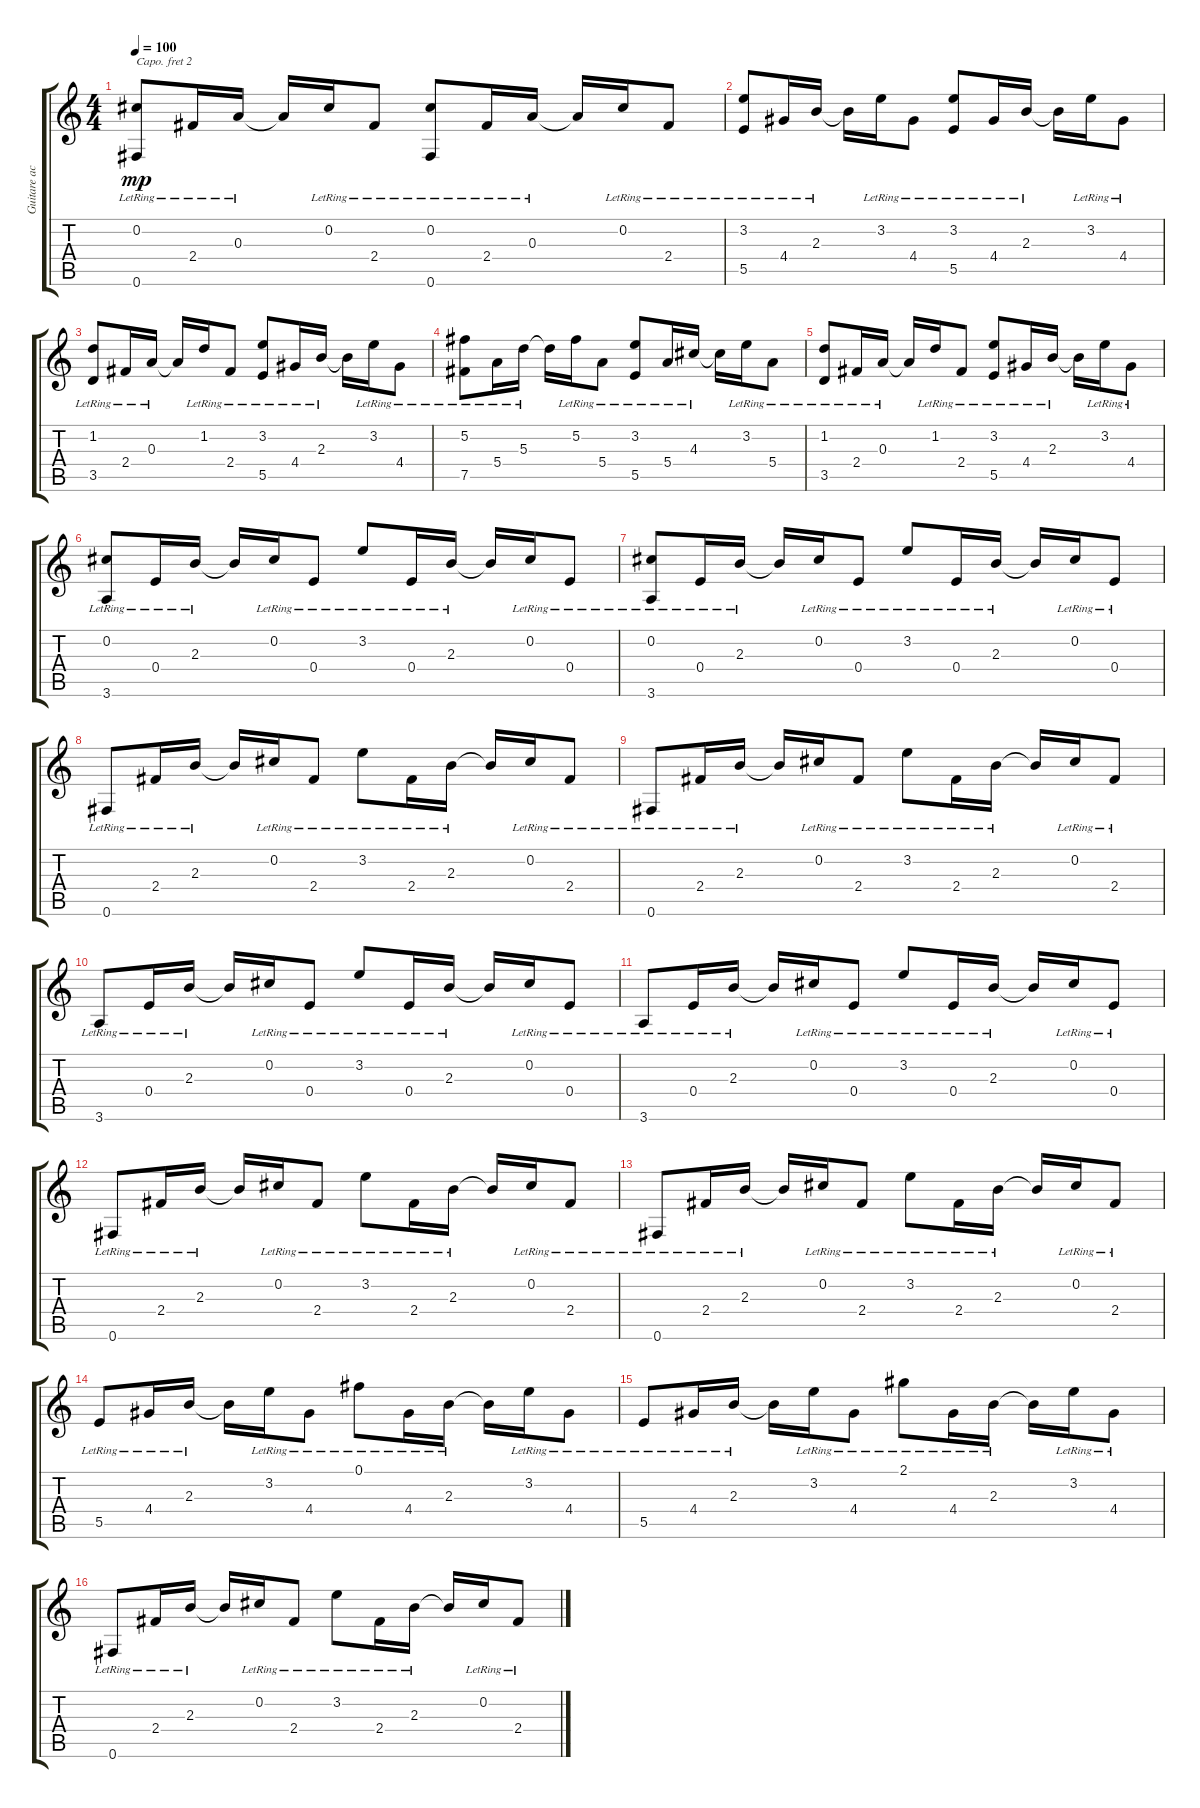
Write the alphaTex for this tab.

\track ("Guitare acc" "Guitare ac") {instrument acousticguitarsteel}
\staff {score tabs}
\capo 2
\tuning (E4 B3 G3 D3 A2 E2) {hide}
\ts (4 4)
\tempo 100
\clef g2
\ks c
(0.2{lr} 0.6{lr}).8{dy mp} 2.4{lr}.16 0.3{lr}.16 0.3{t}.16 0.2{lr}.16 2.4{lr}.8 (0.2{lr} 0.6{lr}).8 2.4{lr}.16 0.3{lr}.16 0.3{t}.16 0.2{lr}.16 2.4{lr}.8 |
(3.2{lr} 5.5{lr}).8 4.4{lr}.16 2.3{lr}.16 2.3{t}.16 3.2{lr}.16 4.4{lr}.8 (3.2{lr} 5.5{lr}).8 4.4{lr}.16 2.3{lr}.16 2.3{t}.16 3.2{lr}.16 4.4{lr}.8 |
(1.2{lr} 3.5{lr}).8 2.4{lr}.16 0.3{lr}.16 0.3{t}.16 1.2{lr}.16 2.4{lr}.8 (3.2{lr} 5.5{lr}).8 4.4{lr}.16 2.3{lr}.16 2.3{t}.16 3.2{lr}.16 4.4{lr}.8 |
(5.2{lr} 7.5{lr}).8 5.4{lr}.16 5.3{lr}.16 5.3{t}.16 5.2{lr}.16 5.4{lr}.8 (3.2{lr} 5.5{lr}).8 5.4{lr}.16 4.3{lr}.16 4.3{t}.16 3.2{lr}.16 5.4{lr}.8 |
(1.2{lr} 3.5{lr}).8 2.4{lr}.16 0.3{lr}.16 0.3{t}.16 1.2{lr}.16 2.4{lr}.8 (3.2{lr} 5.5{lr}).8 4.4{lr}.16 2.3{lr}.16 2.3{t}.16 3.2{lr}.16 4.4{lr}.8 |
(0.2{lr} 3.6{lr}).8 0.4{lr}.16 2.3{lr}.16 2.3{t}.16 0.2{lr}.16 0.4{lr}.8 3.2{lr}.8 0.4{lr}.16 2.3{lr}.16 2.3{t}.16 0.2{lr}.16 0.4{lr}.8 |
(0.2{lr} 3.6{lr}).8 0.4{lr}.16 2.3{lr}.16 2.3{t}.16 0.2{lr}.16 0.4{lr}.8 3.2{lr}.8 0.4{lr}.16 2.3{lr}.16 2.3{t}.16 0.2{lr}.16 0.4{lr}.8 |
0.6{lr}.8 2.4{lr}.16 2.3{lr}.16 2.3{t}.16 0.2{lr}.16 2.4{lr}.8 3.2{lr}.8 2.4{lr}.16 2.3{lr}.16 2.3{t}.16 0.2{lr}.16 2.4{lr}.8 |
0.6{lr}.8 2.4{lr}.16 2.3{lr}.16 2.3{t}.16 0.2{lr}.16 2.4{lr}.8 3.2{lr}.8 2.4{lr}.16 2.3{lr}.16 2.3{t}.16 0.2{lr}.16 2.4{lr}.8 |
3.6{lr}.8 0.4{lr}.16 2.3{lr}.16 2.3{t}.16 0.2{lr}.16 0.4{lr}.8 3.2{lr}.8 0.4{lr}.16 2.3{lr}.16 2.3{t}.16 0.2{lr}.16 0.4{lr}.8 |
3.6{lr}.8 0.4{lr}.16 2.3{lr}.16 2.3{t}.16 0.2{lr}.16 0.4{lr}.8 3.2{lr}.8 0.4{lr}.16 2.3{lr}.16 2.3{t}.16 0.2{lr}.16 0.4{lr}.8 |
0.6{lr}.8 2.4{lr}.16 2.3{lr}.16 2.3{t}.16 0.2{lr}.16 2.4{lr}.8 3.2{lr}.8 2.4{lr}.16 2.3{lr}.16 2.3{t}.16 0.2{lr}.16 2.4{lr}.8 |
0.6{lr}.8 2.4{lr}.16 2.3{lr}.16 2.3{t}.16 0.2{lr}.16 2.4{lr}.8 3.2{lr}.8 2.4{lr}.16 2.3{lr}.16 2.3{t}.16 0.2{lr}.16 2.4{lr}.8 |
5.5{lr}.8 4.4{lr}.16 2.3{lr}.16 2.3{t}.16 3.2{lr}.16 4.4{lr}.8 0.1{lr}.8 4.4{lr}.16 2.3{lr}.16 2.3{t}.16 3.2{lr}.16 4.4{lr}.8 |
5.5{lr}.8 4.4{lr}.16 2.3{lr}.16 2.3{t}.16 3.2{lr}.16 4.4{lr}.8 2.1{lr}.8 4.4{lr}.16 2.3{lr}.16 2.3{t}.16 3.2{lr}.16 4.4{lr}.8 |
0.6{lr}.8 2.4{lr}.16 2.3{lr}.16 2.3{t}.16 0.2{lr}.16 2.4{lr}.8 3.2{lr}.8 2.4{lr}.16 2.3{lr}.16 2.3{t}.16 0.2{lr}.16 2.4{lr}.8
